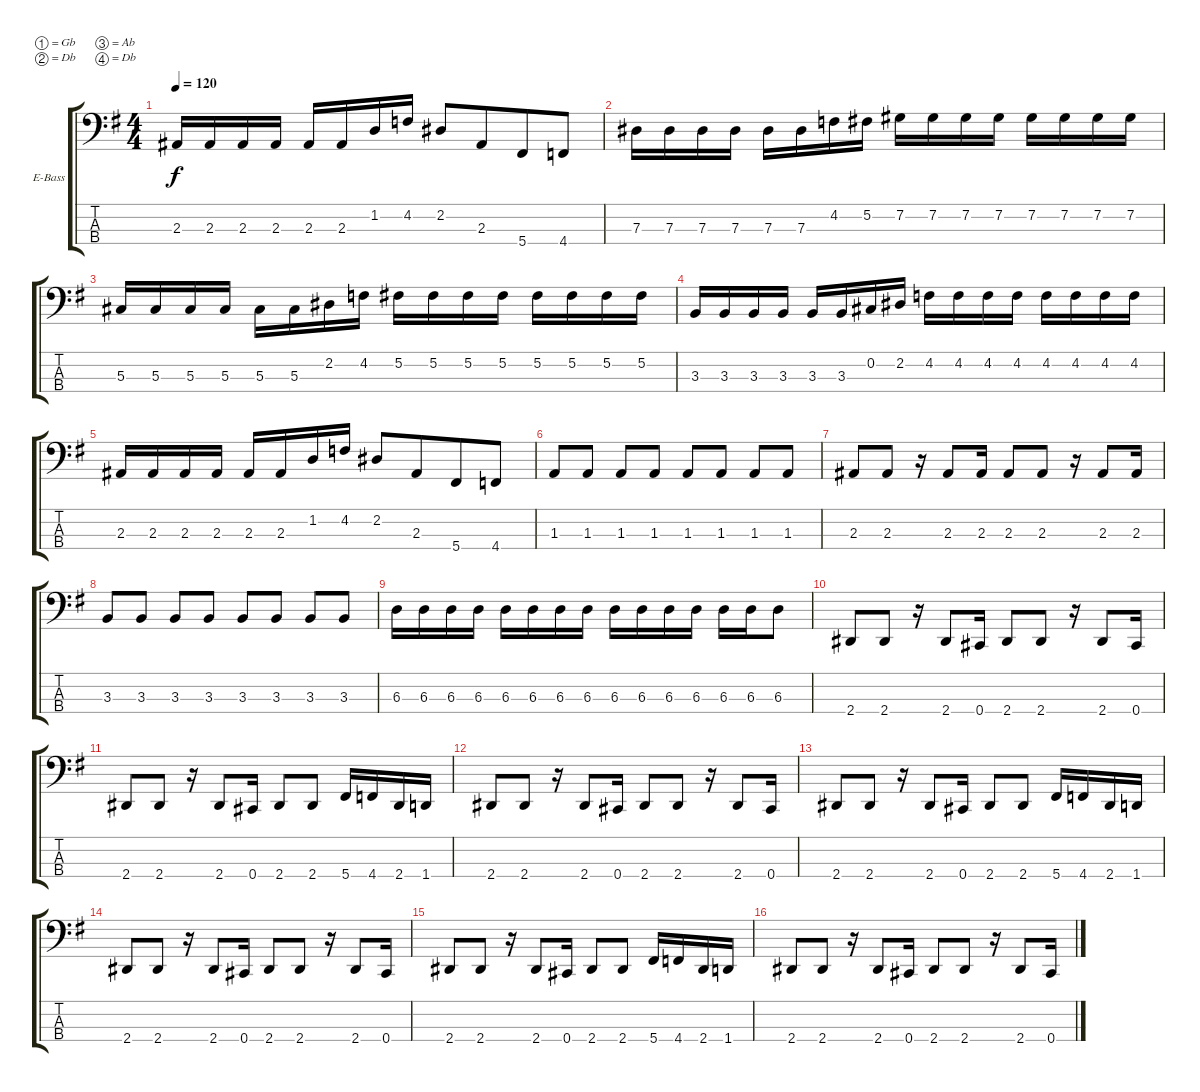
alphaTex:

\bracketExtendMode groupsimilarinstruments
\firstSystemTrackNameOrientation horizontal
\otherSystemsTrackNameOrientation horizontal
\track ("Bass - Yngwie J. Malmsteen" "E-Bass") {instrument electricbassfinger}
\staff {score tabs}
\tuning (Gb2 Db2 Ab1 Db1)
\ts (4 4)
\tempo 120
\clef f4
\ks eminor
2.3.16{dy f} 2.3.16 2.3.16 2.3.16 2.3.16 2.3.16 1.2.16 4.2.16 2.2.8 2.3.8{beam merge} 5.4.8 4.4.8 |
7.3.16 7.3.16 7.3.16 7.3.16 7.3.16 7.3.16 4.2.16 5.2.16 7.2.16 7.2.16 7.2.16 7.2.16 7.2.16 7.2.16 7.2.16 7.2.16 |
5.3.16 5.3.16 5.3.16 5.3.16 5.3.16 5.3.16 2.2.16 4.2.16 5.2.16 5.2.16 5.2.16 5.2.16 5.2.16 5.2.16 5.2.16 5.2.16 |
3.3.16 3.3.16 3.3.16 3.3.16 3.3.16 3.3.16 0.2.16 2.2.16 4.2.16 4.2.16 4.2.16 4.2.16 4.2.16 4.2.16 4.2.16 4.2.16 |
2.3.16 2.3.16 2.3.16 2.3.16 2.3.16 2.3.16 1.2.16 4.2.16 2.2.8 2.3.8{beam merge} 5.4.8 4.4.8 |
1.3.8 1.3.8 1.3.8 1.3.8 1.3.8 1.3.8 1.3.8 1.3.8 |
2.3.8 2.3.8 r.16 2.3.8 2.3.16 2.3.8 2.3.8 r.16 2.3.8 2.3.16 |
3.3.8 3.3.8 3.3.8 3.3.8 3.3.8 3.3.8 3.3.8 3.3.8 |
6.3.16 6.3.16 6.3.16 6.3.16 6.3.16 6.3.16 6.3.16 6.3.16 6.3.16 6.3.16 6.3.16 6.3.16 6.3.16 6.3.16 6.3.8 |
2.4.8 2.4.8 r.16 2.4.8 0.4.16 2.4.8 2.4.8 r.16 2.4.8 0.4.16 |
2.4.8 2.4.8 r.16 2.4.8 0.4.16 2.4.8 2.4.8 5.4.16 4.4.16 2.4.16 1.4.16 |
2.4.8 2.4.8 r.16 2.4.8 0.4.16 2.4.8 2.4.8 r.16 2.4.8 0.4.16 |
2.4.8 2.4.8 r.16 2.4.8 0.4.16 2.4.8 2.4.8 5.4.16 4.4.16 2.4.16 1.4.16 |
2.4.8 2.4.8 r.16 2.4.8 0.4.16 2.4.8 2.4.8 r.16 2.4.8 0.4.16 |
2.4.8 2.4.8 r.16 2.4.8 0.4.16 2.4.8 2.4.8 5.4.16 4.4.16 2.4.16 1.4.16 |
2.4.8 2.4.8 r.16 2.4.8 0.4.16 2.4.8 2.4.8 r.16 2.4.8 0.4.16
